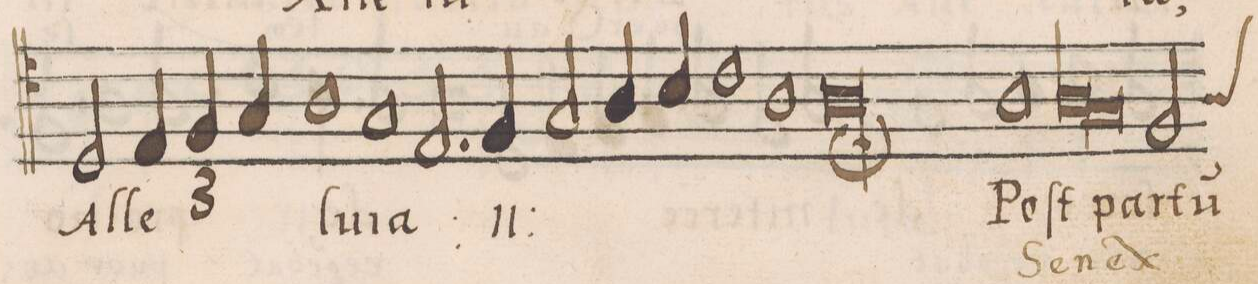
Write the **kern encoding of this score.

**kern	**text	**text
*I"ALTVS	*	*
*clefC4	*	*
*k[]	*	*
*met(C|)	*	*
*M2/1	*	*
2D/	Al-	.
*Xbrackettup	*	*
*col	*	*
3E/	-le-	.
3F/	.	.
3G/	.	.
*Xcol	*	*
=7-	=7-	=7-
1A	-lu-	.
1G	-ia	.
=8-	=8-	=8-
*	*ij	*
2.E/	al-	.
4F/	.	.
2G/	-le-	.
4A/	.	.
4B/	.	.
=9-	=9-	=9-
1c	-lu-	.
1A	.	.
=10-	=10-	=10-
0A;<l	-ia	.
*	*Xij	*
=11-	=11-	=11-
1A	Poſt	Se-
*lig	*	*
1A	par-	-nex
=12-	=12-	=12-
1G	.	.
*Xlig	*	*
*custos:A	*	*
2F/	-tu(m)	.
*-	*-	*-
